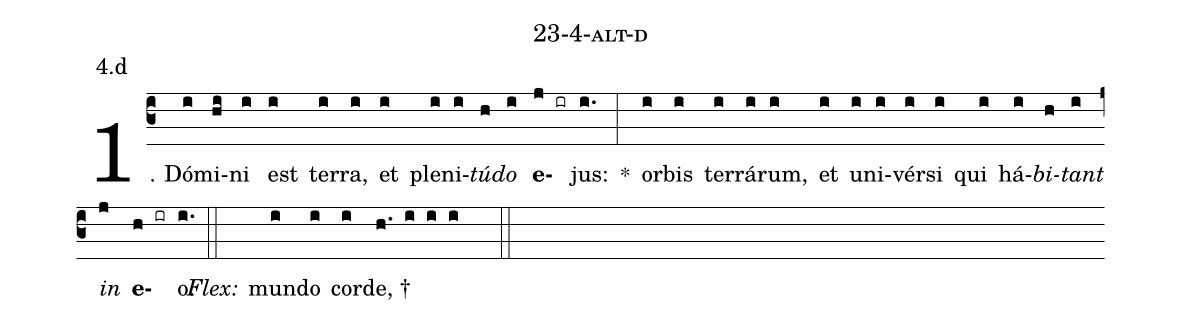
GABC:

name: 23-4-alt-d;
annotation: 4.d;
%%
(c3)1. Dó(i)mi(hi)ni(i) est(i) ter(i)ra,(i) et(i) ple(i)ni(i)<i>tú</i>(h)<i>do</i>(i) <b>e</b>(j ir)jus:(i.) *(:) or(i)bis(i) ter(i)rá(i)rum,(i) et(i) u(i)ni(i)vér(i)si(i) qui(i) há(i)<i>bi</i>(h)<i>tant</i>(i) <i>in</i>(j) <b>e</b>(h ir)o.(i.) (::)
<i>Flex:</i>()  mun(i)do(i) cor(i)de, †(h. i i i  ::)
